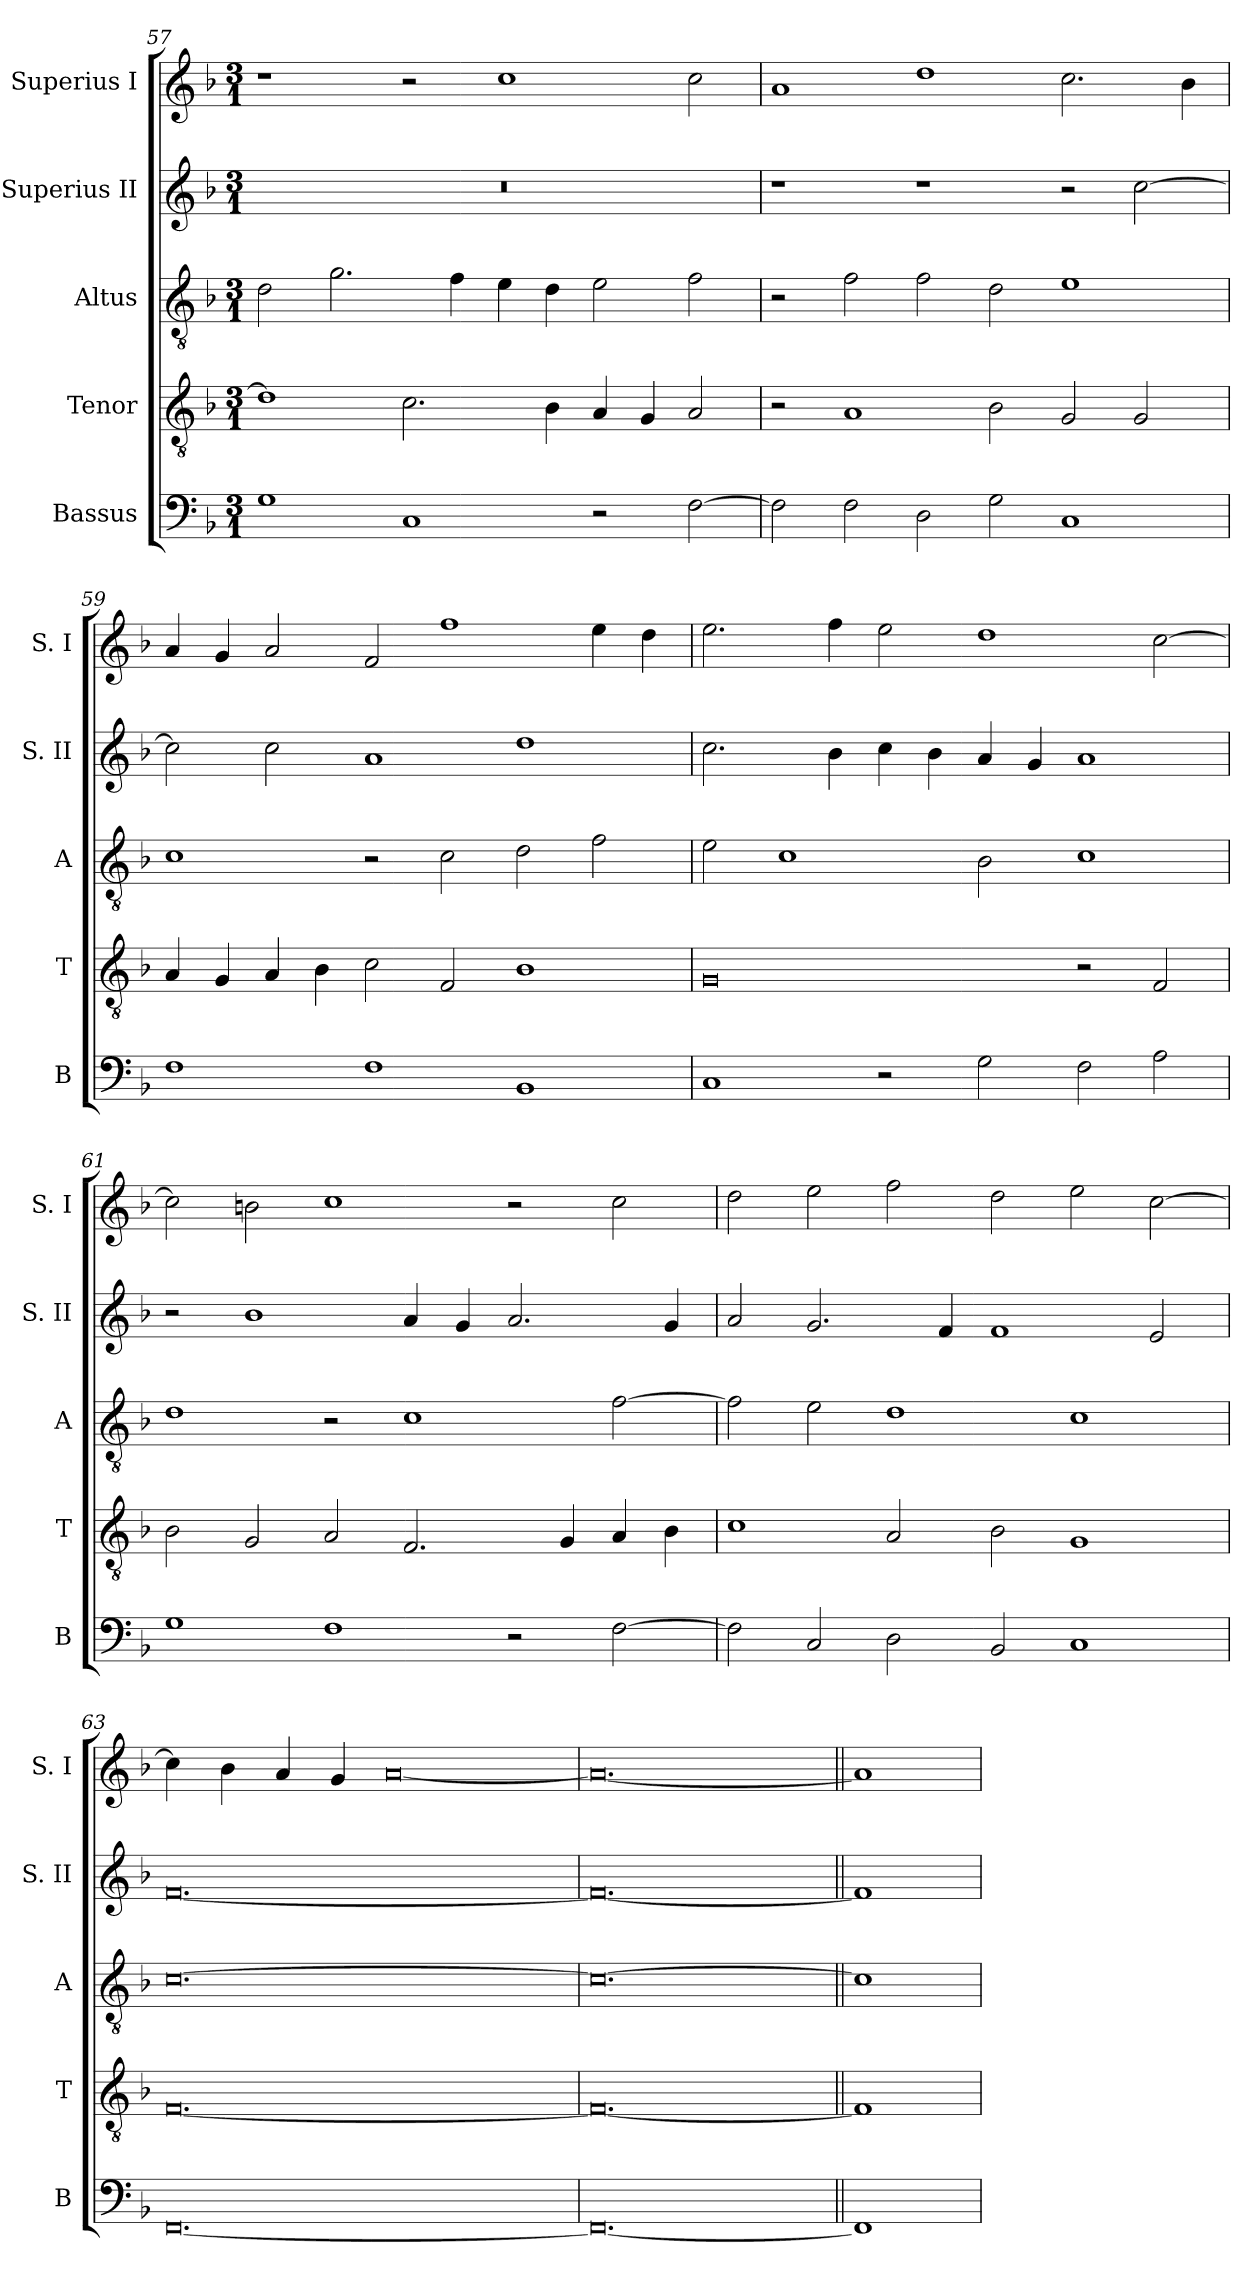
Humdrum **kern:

**kern	**kern	**kern	**kern	**kern
*part5	*part4	*part3	*part2	*part1
*staff5	*staff4	*staff3	*staff2	*staff1
*I"Bassus	*I"Tenor	*I"Altus	*I"Superius II	*I"Superius I
*I'B	*I'T	*I'A	*I'S. II	*I'S. I
*clefF4	*clefGv2	*clefGv2	*clefG2	*clefG2
*k[b-]	*k[b-]	*k[b-]	*k[b-]	*k[b-]
*F:	*F:	*F:	*F:	*F:
*M3/1	*M3/1	*M3/1	*M3/1	*M3/1
=57	=57	=57	=57	=57
1G	1d]	2d	1%3r	1r
.	.	2.g	.	.
1C	2.c	.	.	2r
.	.	4f	.	.
.	.	4e	.	1cc
.	4B-	4d	.	.
2r	4A	2e	.	.
.	4G	.	.	.
[2F	2A	2f	.	2cc
=58	=58	=58	=58	=58
2F]	2r	2r	1r	1a
2F	1A	2f	.	.
2D	.	2f	1r	1dd
2G	2B-	2d	.	.
1C	2G	1e	2r	2.cc
.	2G	.	[2cc	.
.	.	.	.	4b-
=59	=59	=59	=59	=59
1F	4A	1c	2cc]	4a
.	4G	.	.	4g
.	4A	.	2cc	2a
.	4B-	.	.	.
1F	2c	2r	1a	2f
.	2F	2c	.	1ff
1BB-	1B-	2d	1dd	.
.	.	2f	.	4ee
.	.	.	.	4dd
=60	=60	=60	=60	=60
1C	0G	2e	2.cc	2.ee
.	.	1c	.	.
.	.	.	4b-	4ff
2r	.	.	4cc	2ee
.	.	.	4b-	.
2G	.	2B-	4a	1dd
.	.	.	4g	.
2F	2r	1c	1a	.
2A	2F	.	.	[2cc
=61	=61	=61	=61	=61
1G	2B-	1d	2r	2cc]
.	2G	.	1b-	2bn
1F	2A	2r	.	1cc
.	2.F	1c	4a	.
.	.	.	4g	.
2r	.	.	2.a	2r
.	4G	.	.	.
[2F	4A	[2f	.	2cc
.	4B-	.	4g	.
=62	=62	=62	=62	=62
2F]	1c	2f]	2a	2dd
2C	.	2e	2.g	2ee
2D	2A	1d	.	2ff
.	.	.	4f	.
2BB-	2B-	.	1f	2dd
1C	1G	1c	.	2ee
.	.	.	2e	[2cc
=63	=63	=63	=63	=63
[0.FF	[0.F	[0.c	[0.f	4cc]
.	.	.	.	4b-
.	.	.	.	4a
.	.	.	.	4g
.	.	.	.	[0a
=	=	=	=	=
0.FF_	0.F_	0.c_	0.f_	0.a_
=1||	=1||	=1||	=1||	=1||
1FF]	1F]	1c]	1f]	1a]
=	=	=	=	=
*-	*-	*-	*-	*-
